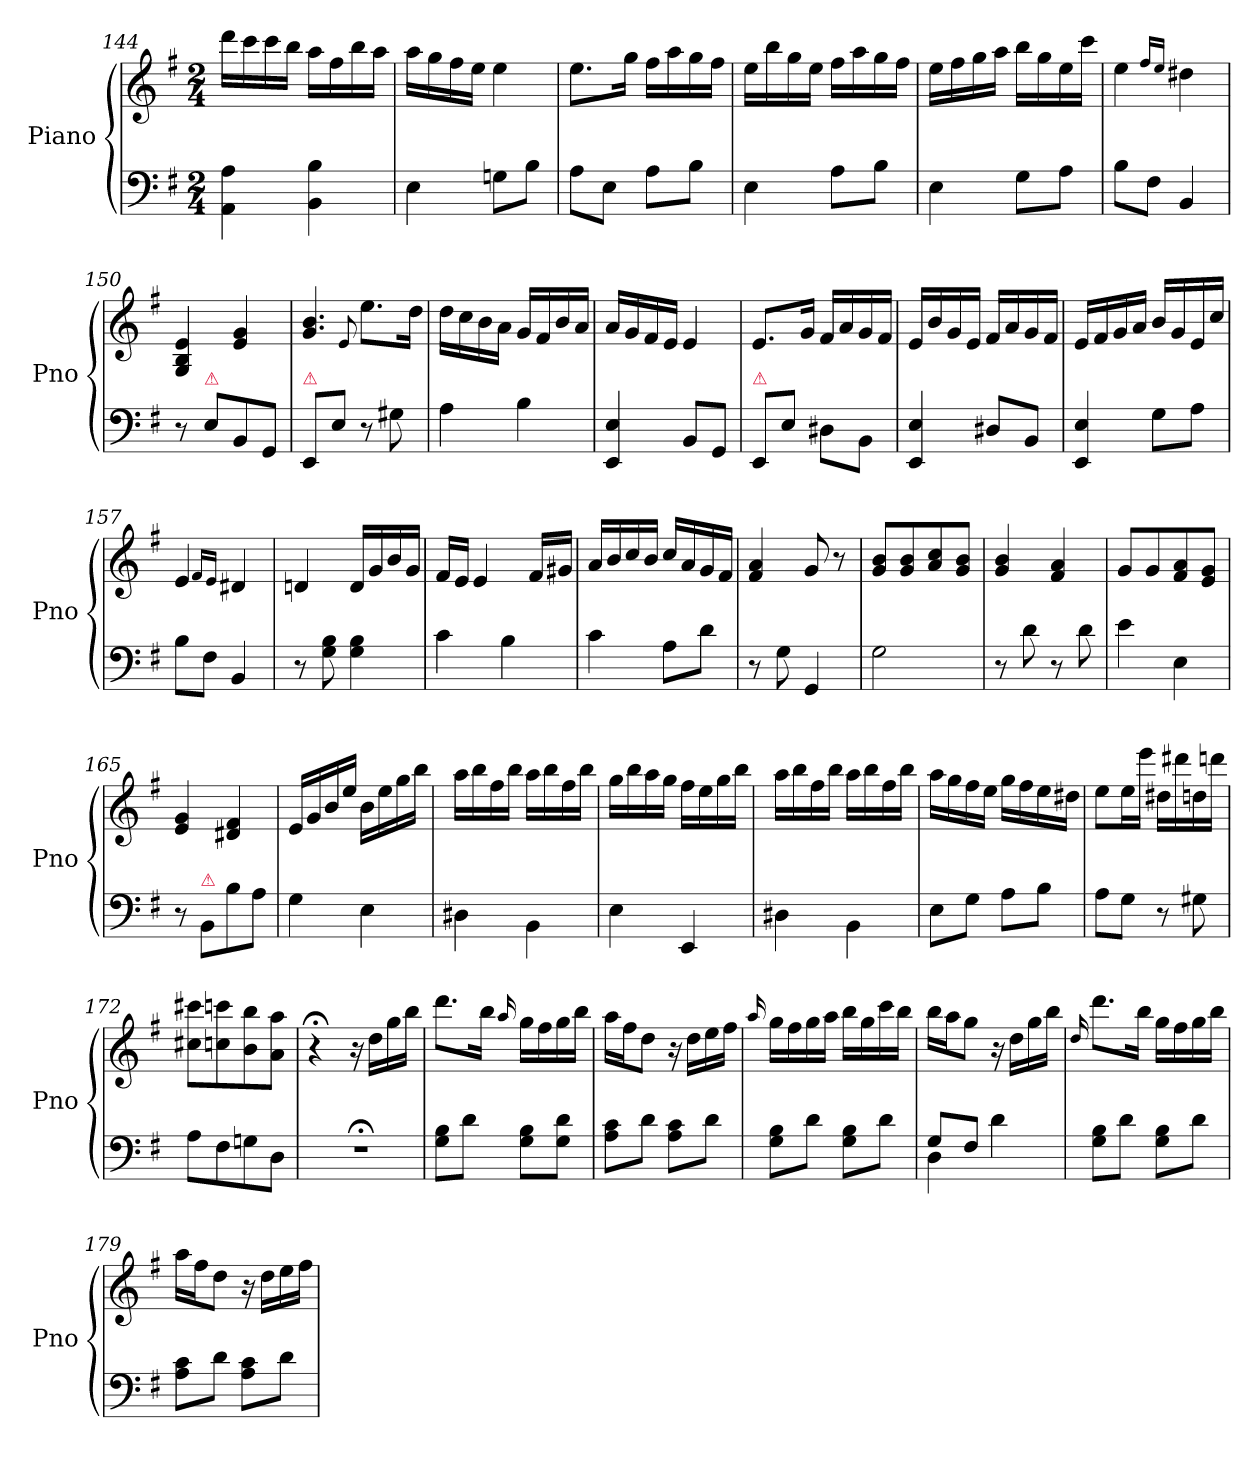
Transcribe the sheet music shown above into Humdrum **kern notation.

**kern	**kern
*part2	*part1
*staff2	*staff1
*I"Piano	*I"Piano
*I'Pno	*I'Pno
*clefF4	*clefG2
*k[f#]	*k[f#]
*G:	*G:
*M2/4	*M2/4
=144	=144
4AA\ 4A\	16ddd\LL
.	16ccc\
.	16ccc\
.	16bb\JJ
4BB\ 4B\	16aa\LL
.	16ff#\
.	16bb\
.	16aa\JJ
=145	=145
4E\	16aa\LL
.	16gg\
.	16ff#\
.	16ee\JJ
8Gn\L	4ee\
8B\J	.
=146	=146
8A\L	8.ee\L
8E\J	.
.	16gg\Jk
8A\L	16ff#\LL
.	16aa\
8B\J	16gg\
.	16ff#\JJ
=147	=147
4E\	16ee\LL
.	16bb\
.	16gg\
.	16ee\JJ
8A\L	16ff#\LL
.	16aa\
8B\J	16gg\
.	16ff#\JJ
=148	=148
4E\	16ee\LL
.	16ff#\
.	16gg\
.	16aa\JJ
8G\L	16bb\LL
.	16gg\
8A\J	16ee\
.	16ccc\JJ
=149	=149
8B\L	4ee\
8F#\J	.
.	16qqff#/LL
.	16qqee/JJ
4BB/	4dd#X\
=150	=150
8r	4G/ 4B/ 4e/
!LO:TX:a:color=crimson:t=⚠	!
8E\L	.
8BB/	4e/ 4g/
8GG/J	.
=151	=151
!LO:TX:a:color=crimson:t=⚠	!
!	!LO:N:vis=4.
8EE/L	4g/ 4b/
8E\J	.
.	8qqe/
8r	8.ee\L
8G#X\	.
.	16dd\Jk
=152	=152
4A\	16dd\LL
.	16cc\
.	16b\
.	16a\JJ
4B\	16g/LL
.	16f#/
.	16b/
.	16a/JJ
=153	=153
4EE/ 4E/	16a/LL
.	16g/
.	16f#/
.	16e/JJ
8BB/L	4e/
8GG/J	.
=154	=154
!LO:TX:a:color=crimson:t=⚠	!
8EE/L	8.e/L
8E\J	.
.	16g/Jk
8D#X\L	16f#/LL
.	16a/
8BB\J	16g/
.	16f#/JJ
=155	=155
4EE/ 4E/	16e/LL
.	16b/
.	16g/
.	16e/JJ
8D#X/L	16f#/LL
.	16a/
8BB/J	16g/
.	16f#/JJ
=156	=156
4EE/ 4E/	16e/LL
.	16f#/
.	16g/
.	16a/JJ
8G\L	16b/LL
.	16g/
8A\J	16e/
.	16cc/JJ
=157	=157
8B\L	4e/
8F#\J	.
.	16qqf#/LL
.	16qqe/JJ
4BB/	4d#X/
=158	=158
8r	4dn/
8G\ 8B\	.
4G\ 4B\	16d/LL
.	16g/
.	16b/
.	16g/JJ
=159	=159
4c\	16f#/LL
.	16e/JJ
.	4e/
4B\	.
.	16f#/LL
.	16g#X/JJ
=160	=160
4c\	16a/LL
.	16b/
.	16cc/
.	16b/JJ
8A\L	16cc/LL
.	16a/
8d\J	16g/
.	16f#/JJ
=161	=161
8r	4f#/ 4a/
8G\	.
4GG/	8g/
.	8r
=162	=162
2G\	8g/ 8b/L
.	8g/ 8b/
.	8a/ 8cc/
.	8g/ 8b/J
=163	=163
8r	4g/ 4b/
8d\	.
8r	4f#/ 4a/
8d\	.
=164	=164
4e\	8g/L
.	8g/
4E\	8f#/ 8a/
.	8e/ 8g/J
=165	=165
8r	4e/ 4g/
!LO:TX:a:color=crimson:t=⚠	!
8BB/L	.
8B\	4d#X/ 4f#/
8A\J	.
=166	=166
4G\	16e/LL
.	16g/
.	16b/
.	16ee/JJ
4E\	16b\LL
.	16ee\
.	16gg\
.	16bb\JJ
=167	=167
4D#X\	16aa\LL
.	16bb\
.	16ff#\
.	16bb\JJ
4BB\	16aa\LL
.	16bb\
.	16ff#\
.	16bb\JJ
=168	=168
4E\	16gg\LL
.	16bb\
.	16aa\
.	16gg\JJ
4EE/	16ff#\LL
.	16ee\
.	16gg\
.	16bb\JJ
=169	=169
4D#X\	16aa\LL
.	16bb\
.	16ff#\
.	16bb\JJ
4BB\	16aa\LL
.	16bb\
.	16ff#\
.	16bb\JJ
=170	=170
8E\L	16aa\LL
.	16gg\
8G\J	16ff#\
.	16ee\JJ
8A\L	16gg\LL
.	16ff#\
8B\J	16ee\
.	16dd#X\JJ
=171	=171
8A\L	8ee\L
8G\J	16ee\L
.	16eee\JJ
8r	16dd#X\LL
.	16ddd#j\
8G#X\	16ddn\
.	16dddnj\JJ
=172	=172
8A\L	8cc#X\ 8ccc#X\L
8F#\	8ccn\ 8cccn\
8Gn\	8b\ 8bb\
8D\J	8a\ 8aa\J
=173	=173
2r;<	4r;<
.	16r
.	16dd\LL
.	16gg\
.	16bb\JJ
=174	=174
8G\ 8B\L	8.ddd\L
8d\J	.
.	16bb\Jk
.	16qqaa/
8G\ 8B\L	16gg\LL
.	16ff#\
8G\ 8d\J	16gg\
.	16bb\JJ
=175	=175
8A\ 8c\L	16aa\LL
.	16ff#\J
8d\J	8dd\J
8A\ 8c\L	16r
.	16dd\LL
8d\J	16ee\
.	16ff#\JJ
=176	=176
.	16qqaa/
8G\ 8B\L	16gg\LL
.	16ff#\
8d\J	16gg\
.	16aa\JJ
8G\ 8B\L	16bb\LL
.	16gg\
8d\J	16ccc\
.	16bb\JJ
=177	=177
*^	*
8G/L	4D\	16bb\LL
.	.	16aa\J
8F#/J	.	8gg\J
4d\	4ryy	16r
.	.	16dd\LL
.	.	16gg\
.	.	16bb\JJ
*v	*v	*
=178	=178
.	16qqdd/
8G\ 8B\L	8.ddd\L
8d\J	.
.	16bb\Jk
8G\ 8B\L	16gg\LL
.	16ff#\
8d\J	16gg\
.	16bb\JJ
=179	=179
8A\ 8c\L	16aa\LL
.	16ff#\J
8d\J	8dd\J
8A\ 8c\L	16r
.	16dd\LL
8d\J	16ee\
.	16ff#\JJ
=	=
*-	*-
